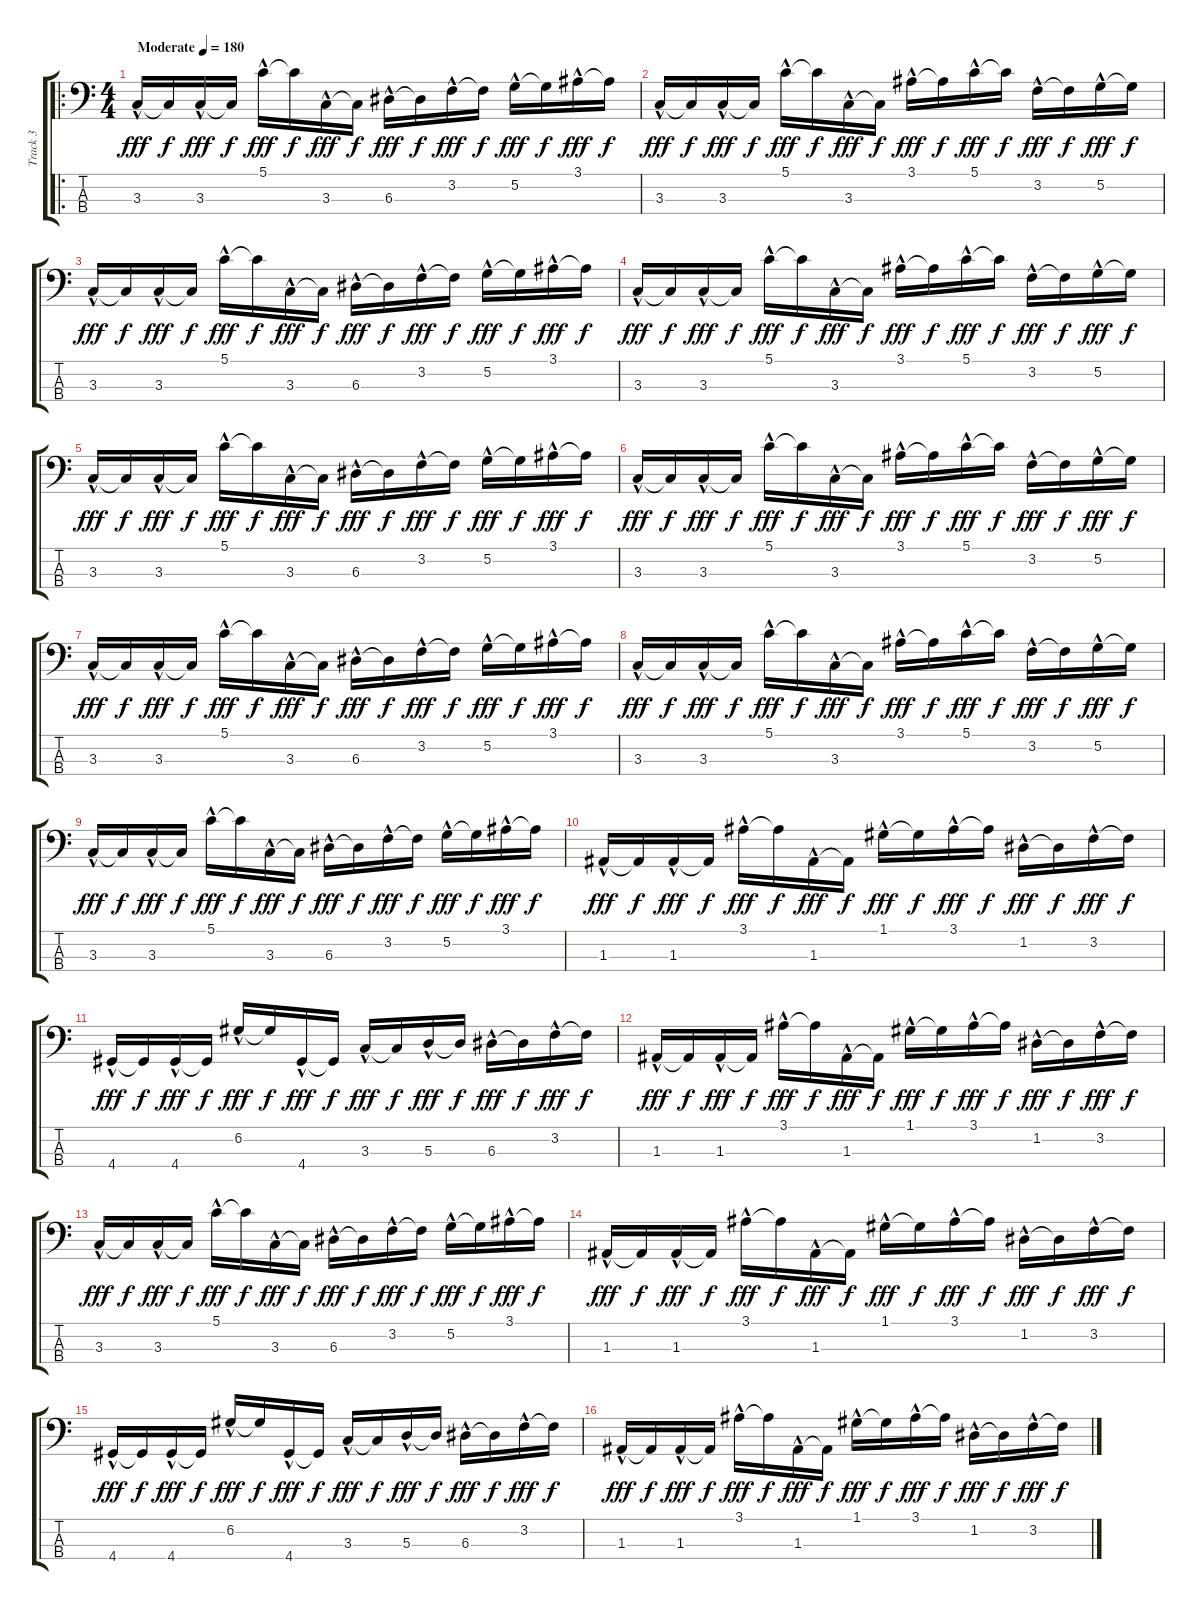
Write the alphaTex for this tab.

\track ("Track 3" "Track 3") {instrument slapbass2}
\staff {score tabs}
\tuning (G2 D2 A1 E1) {hide}
\ro
\ts (4 4)
\tempo (180 "Moderate")
\clef f4
\ks c
3.3{hac}.16{dy fff instrument slapbass2} 3.3{t}.16{dy f} 3.3{hac}.16{dy fff} 3.3{t}.16{dy f} 5.1{hac}.16{dy fff} 5.1{t}.16{dy f} 3.3{hac}.16{dy fff} 3.3{t}.16{dy f} 6.3{hac}.16{dy fff} 6.3{t}.16{dy f} 3.2{hac}.16{dy fff} 3.2{t}.16{dy f} 5.2{hac}.16{dy fff} 5.2{t}.16{dy f} 3.1{hac}.16{dy fff} 3.1{t}.16{dy f} |
3.3{hac}.16{dy fff} 3.3{t}.16{dy f} 3.3{hac}.16{dy fff} 3.3{t}.16{dy f} 5.1{hac}.16{dy fff} 5.1{t}.16{dy f} 3.3{hac}.16{dy fff} 3.3{t}.16{dy f} 3.1{hac}.16{dy fff} 3.1{t}.16{dy f} 5.1{hac}.16{dy fff} 5.1{t}.16{dy f} 3.2{hac}.16{dy fff} 3.2{t}.16{dy f} 5.2{hac}.16{dy fff} 5.2{t}.16{dy f} |
3.3{hac}.16{dy fff} 3.3{t}.16{dy f} 3.3{hac}.16{dy fff} 3.3{t}.16{dy f} 5.1{hac}.16{dy fff} 5.1{t}.16{dy f} 3.3{hac}.16{dy fff} 3.3{t}.16{dy f} 6.3{hac}.16{dy fff} 6.3{t}.16{dy f} 3.2{hac}.16{dy fff} 3.2{t}.16{dy f} 5.2{hac}.16{dy fff} 5.2{t}.16{dy f} 3.1{hac}.16{dy fff} 3.1{t}.16{dy f} |
3.3{hac}.16{dy fff} 3.3{t}.16{dy f} 3.3{hac}.16{dy fff} 3.3{t}.16{dy f} 5.1{hac}.16{dy fff} 5.1{t}.16{dy f} 3.3{hac}.16{dy fff} 3.3{t}.16{dy f} 3.1{hac}.16{dy fff} 3.1{t}.16{dy f} 5.1{hac}.16{dy fff} 5.1{t}.16{dy f} 3.2{hac}.16{dy fff} 3.2{t}.16{dy f} 5.2{hac}.16{dy fff} 5.2{t}.16{dy f} |
3.3{hac}.16{dy fff} 3.3{t}.16{dy f} 3.3{hac}.16{dy fff} 3.3{t}.16{dy f} 5.1{hac}.16{dy fff} 5.1{t}.16{dy f} 3.3{hac}.16{dy fff} 3.3{t}.16{dy f} 6.3{hac}.16{dy fff} 6.3{t}.16{dy f} 3.2{hac}.16{dy fff} 3.2{t}.16{dy f} 5.2{hac}.16{dy fff} 5.2{t}.16{dy f} 3.1{hac}.16{dy fff} 3.1{t}.16{dy f} |
3.3{hac}.16{dy fff} 3.3{t}.16{dy f} 3.3{hac}.16{dy fff} 3.3{t}.16{dy f} 5.1{hac}.16{dy fff} 5.1{t}.16{dy f} 3.3{hac}.16{dy fff} 3.3{t}.16{dy f} 3.1{hac}.16{dy fff} 3.1{t}.16{dy f} 5.1{hac}.16{dy fff} 5.1{t}.16{dy f} 3.2{hac}.16{dy fff} 3.2{t}.16{dy f} 5.2{hac}.16{dy fff} 5.2{t}.16{dy f} |
3.3{hac}.16{dy fff} 3.3{t}.16{dy f} 3.3{hac}.16{dy fff} 3.3{t}.16{dy f} 5.1{hac}.16{dy fff} 5.1{t}.16{dy f} 3.3{hac}.16{dy fff} 3.3{t}.16{dy f} 6.3{hac}.16{dy fff} 6.3{t}.16{dy f} 3.2{hac}.16{dy fff} 3.2{t}.16{dy f} 5.2{hac}.16{dy fff} 5.2{t}.16{dy f} 3.1{hac}.16{dy fff} 3.1{t}.16{dy f} |
3.3{hac}.16{dy fff} 3.3{t}.16{dy f} 3.3{hac}.16{dy fff} 3.3{t}.16{dy f} 5.1{hac}.16{dy fff} 5.1{t}.16{dy f} 3.3{hac}.16{dy fff} 3.3{t}.16{dy f} 3.1{hac}.16{dy fff} 3.1{t}.16{dy f} 5.1{hac}.16{dy fff} 5.1{t}.16{dy f} 3.2{hac}.16{dy fff} 3.2{t}.16{dy f} 5.2{hac}.16{dy fff} 5.2{t}.16{dy f} |
3.3{hac}.16{dy fff} 3.3{t}.16{dy f} 3.3{hac}.16{dy fff} 3.3{t}.16{dy f} 5.1{hac}.16{dy fff} 5.1{t}.16{dy f} 3.3{hac}.16{dy fff} 3.3{t}.16{dy f} 6.3{hac}.16{dy fff} 6.3{t}.16{dy f} 3.2{hac}.16{dy fff} 3.2{t}.16{dy f} 5.2{hac}.16{dy fff} 5.2{t}.16{dy f} 3.1{hac}.16{dy fff} 3.1{t}.16{dy f} |
1.3{hac}.16{dy fff} 1.3{t}.16{dy f} 1.3{hac}.16{dy fff} 1.3{t}.16{dy f} 3.1{hac}.16{dy fff} 3.1{t}.16{dy f} 1.3{hac}.16{dy fff} 1.3{t}.16{dy f} 1.1{hac}.16{dy fff} 1.1{t}.16{dy f} 3.1{hac}.16{dy fff} 3.1{t}.16{dy f} 1.2{hac}.16{dy fff} 1.2{t}.16{dy f} 3.2{hac}.16{dy fff} 3.2{t}.16{dy f} |
4.4{hac}.16{dy fff} 4.4{t}.16{dy f} 4.4{hac}.16{dy fff} 4.4{t}.16{dy f} 6.2{hac}.16{dy fff} 6.2{t}.16{dy f} 4.4{hac}.16{dy fff} 4.4{t}.16{dy f} 3.3{hac}.16{dy fff} 3.3{t}.16{dy f} 5.3{hac}.16{dy fff} 5.3{t}.16{dy f} 6.3{hac}.16{dy fff} 6.3{t}.16{dy f} 3.2{hac}.16{dy fff} 3.2{t}.16{dy f} |
1.3{hac}.16{dy fff} 1.3{t}.16{dy f} 1.3{hac}.16{dy fff} 1.3{t}.16{dy f} 3.1{hac}.16{dy fff} 3.1{t}.16{dy f} 1.3{hac}.16{dy fff} 1.3{t}.16{dy f} 1.1{hac}.16{dy fff} 1.1{t}.16{dy f} 3.1{hac}.16{dy fff} 3.1{t}.16{dy f} 1.2{hac}.16{dy fff} 1.2{t}.16{dy f} 3.2{hac}.16{dy fff} 3.2{t}.16{dy f} |
3.3{hac}.16{dy fff} 3.3{t}.16{dy f} 3.3{hac}.16{dy fff} 3.3{t}.16{dy f} 5.1{hac}.16{dy fff} 5.1{t}.16{dy f} 3.3{hac}.16{dy fff} 3.3{t}.16{dy f} 6.3{hac}.16{dy fff} 6.3{t}.16{dy f} 3.2{hac}.16{dy fff} 3.2{t}.16{dy f} 5.2{hac}.16{dy fff} 5.2{t}.16{dy f} 3.1{hac}.16{dy fff} 3.1{t}.16{dy f} |
1.3{hac}.16{dy fff} 1.3{t}.16{dy f} 1.3{hac}.16{dy fff} 1.3{t}.16{dy f} 3.1{hac}.16{dy fff} 3.1{t}.16{dy f} 1.3{hac}.16{dy fff} 1.3{t}.16{dy f} 1.1{hac}.16{dy fff} 1.1{t}.16{dy f} 3.1{hac}.16{dy fff} 3.1{t}.16{dy f} 1.2{hac}.16{dy fff} 1.2{t}.16{dy f} 3.2{hac}.16{dy fff} 3.2{t}.16{dy f} |
4.4{hac}.16{dy fff} 4.4{t}.16{dy f} 4.4{hac}.16{dy fff} 4.4{t}.16{dy f} 6.2{hac}.16{dy fff} 6.2{t}.16{dy f} 4.4{hac}.16{dy fff} 4.4{t}.16{dy f} 3.3{hac}.16{dy fff} 3.3{t}.16{dy f} 5.3{hac}.16{dy fff} 5.3{t}.16{dy f} 6.3{hac}.16{dy fff} 6.3{t}.16{dy f} 3.2{hac}.16{dy fff} 3.2{t}.16{dy f} |
1.3{hac}.16{dy fff} 1.3{t}.16{dy f} 1.3{hac}.16{dy fff} 1.3{t}.16{dy f} 3.1{hac}.16{dy fff} 3.1{t}.16{dy f} 1.3{hac}.16{dy fff} 1.3{t}.16{dy f} 1.1{hac}.16{dy fff} 1.1{t}.16{dy f} 3.1{hac}.16{dy fff} 3.1{t}.16{dy f} 1.2{hac}.16{dy fff} 1.2{t}.16{dy f} 3.2{hac}.16{dy fff} 3.2{t}.16{dy f}
